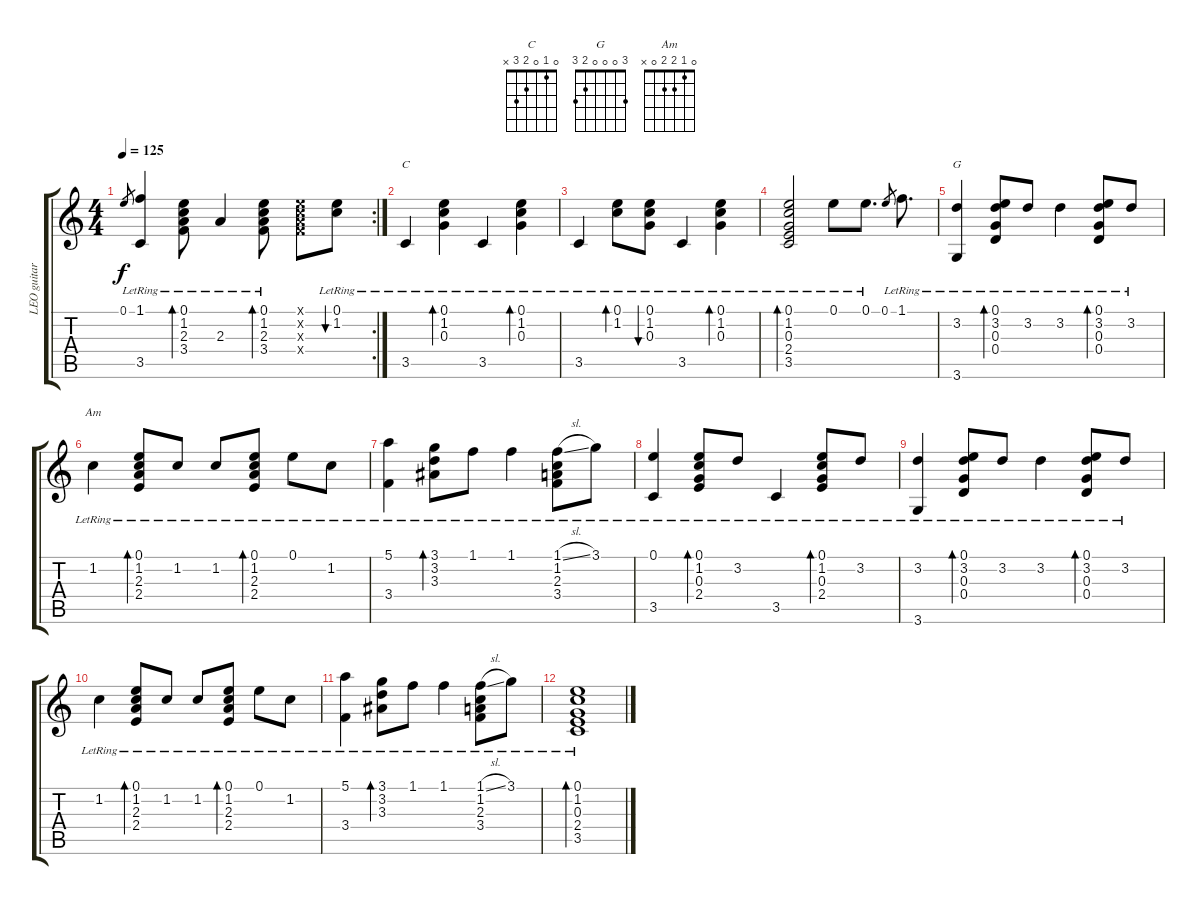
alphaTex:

\track ("LEO guitarpro.vn" "LEO guitar") {instrument acousticguitarsteel}
\staff {score tabs}
\tuning (E4 B3 G3 D3 A2 E2) {hide}
\chord ("C" 0 1 0 2 3 x)
\chord ("G" 3 0 0 0 2 3)
\chord ("Am" 0 1 2 2 0 x)
\rc 2
\ts (4 4)
\tempo 125
\clef g2
\ks c
0.1.8{gr dy f} (1.1{lr} 3.5{lr}).4 (0.1{lr} 1.2{lr} 2.3{lr} 3.4{lr}).8{bd 60} 2.3{lr}.4 (0.1{lr} 1.2{lr} 2.3{lr} 3.4{lr}).8{bd 60} (0.1{x} 1.2{x} 2.3{x} 3.4{x}).8 (0.1{lr} 1.2{lr}).8{bu 60} |
3.5{lr}.4{ch "C"} (0.1{lr} 1.2{lr} 0.3{lr}).4{bd 60} 3.5{lr}.4 (0.1{lr} 1.2{lr} 0.3{lr}).4{bd 60} |
3.5{lr}.4 (0.1{lr} 1.2{lr}).8{bd 60} (0.1{lr} 1.2{lr} 0.3{lr}).8{bu 60} 3.5{lr}.4 (0.1{lr} 1.2{lr} 0.3{lr}).4{bd 60} |
(0.1{lr} 1.2{lr} 0.3{lr} 2.4{lr} 3.5{lr}).2{bd 240} 0.1{lr}.8 0.1{lr}.8{d} 0.1.8{gr} 1.1{lr}.8{d} |
(3.2{lr} 3.6{lr}).4{ch "G"} (0.1{lr} 3.2{lr} 0.3{lr} 0.4{lr}).8{bd 60} 3.2{lr}.8 3.2{lr}.4 (0.1{lr} 3.2{lr} 0.3{lr} 0.4{lr}).8{bd 60} 3.2{lr}.8 |
1.2{lr}.4{ch "Am"} (0.1{lr} 1.2{lr} 2.3{lr} 2.4{lr}).8{bd 60} 1.2{lr}.8 1.2{lr}.8 (0.1{lr} 1.2{lr} 2.3{lr} 2.4{lr}).8{bd 60} 0.1{lr}.8 1.2{lr}.8 |
(5.1{lr} 3.4{lr}).4 (3.1{lr} 3.2{lr} 3.3{lr}).8{bd 60} 1.1{lr}.8 1.1{lr}.4 (1.1{sl lr} 1.2{lr} 2.3{lr} 3.4{lr}).8 3.1{lr}.8 |
(0.1{lr} 3.5{lr}).4 (0.1{lr} 1.2{lr} 0.3{lr} 2.4{lr}).8{bd 60} 3.2{lr}.8 3.5{lr}.4 (0.1{lr} 1.2{lr} 0.3{lr} 2.4{lr}).8{bd 60} 3.2{lr}.8 |
(3.2{lr} 3.6{lr}).4 (0.1{lr} 3.2{lr} 0.3{lr} 0.4{lr}).8{bd 60} 3.2{lr}.8 3.2{lr}.4 (0.1{lr} 3.2{lr} 0.3{lr} 0.4{lr}).8{bd 60} 3.2{lr}.8 |
1.2{lr}.4 (0.1{lr} 1.2{lr} 2.3{lr} 2.4{lr}).8{bd 60} 1.2{lr}.8 1.2{lr}.8 (0.1{lr} 1.2{lr} 2.3{lr} 2.4{lr}).8{bd 60} 0.1{lr}.8 1.2{lr}.8 |
(5.1{lr} 3.4{lr}).4 (3.1{lr} 3.2{lr} 3.3{lr}).8{bd 60} 1.1{lr}.8 1.1{lr}.4 (1.1{sl lr} 1.2{lr} 2.3{lr} 3.4{lr}).8 3.1{lr}.8 |
(0.1{lr} 1.2{lr} 0.3{lr} 2.4{lr} 3.5{lr}).1{bd 480}
